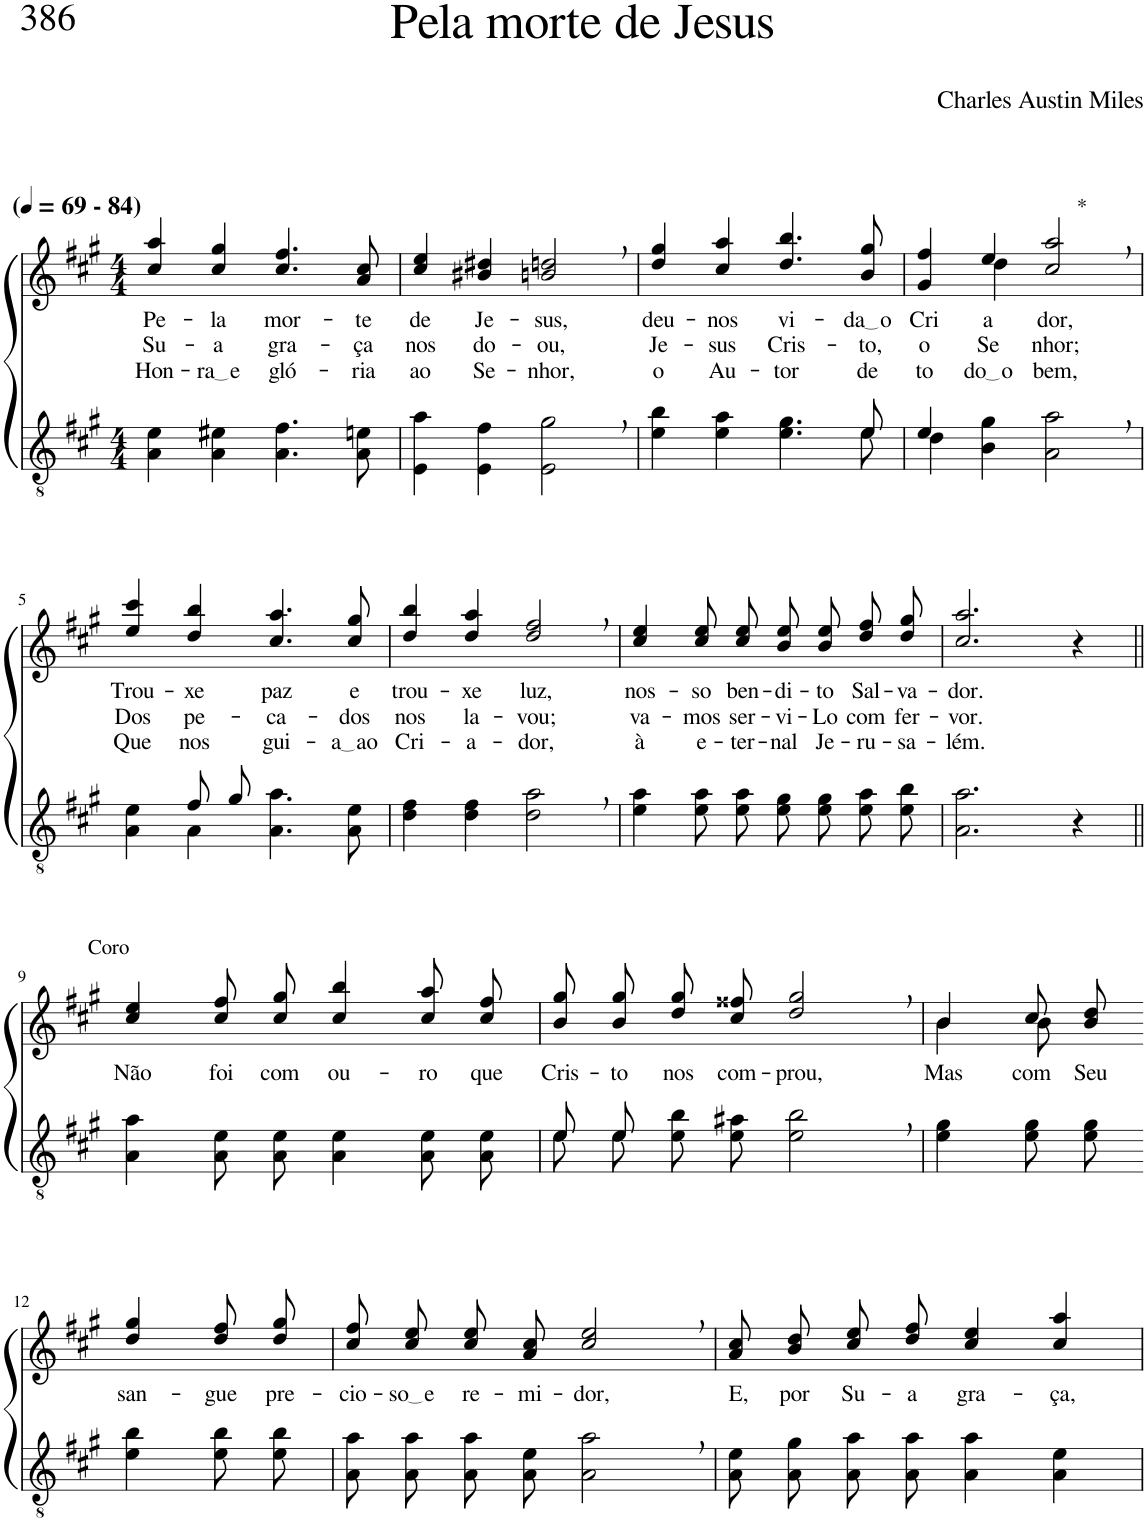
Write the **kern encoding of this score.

**kern	**kern	**text	**text	**text
*part2	*part1	*part1	*part1	*part1
*staff2	*staff1	*staff1	*staff1	*staff1
*I"Parte III e IV	*I"Parte I e II	*	*	*
*clefGv2	*clefG2	*	*	*
*Trd5c9	*Trd5c9	*	*	*
*k[f#c#g#]	*k[f#c#g#]	*	*	*
*M4/4	*M4/4	*	*	*
*MM69	*MM69	*	*	*
=1	=1	=1	=1	=1
!	!LO:TX:a:B:t=(	!	!	!
!	!LO:TX:a:B:t=- 84)	!	!	!
!	!	!LO:LY:b	!LO:LY:b	!LO:LY:b
4A\ 4e\	4cc#/ 4aa/	Pe-	Su-	Hon-
!	!	!LO:LY:b	!LO:LY:b	!LO:LY:b
4A\ 4e#X\	4cc#/ 4gg#/	-la	-a	ra e
!	!	!LO:LY:b	!LO:LY:b	!LO:LY:b
4.A\ 4.f#\	4.cc#/ 4.ff#/	mor-	gra-	gló-
!	!	!LO:LY:b	!LO:LY:b	!LO:LY:b
8A\ 8en\	8a/ 8cc#/	-te	-ça	-ria
=2	=2	=2	=2	=2
!	!	!LO:LY:b	!LO:LY:b	!LO:LY:b
4E\ 4a\	4cc#/ 4ee/	de	nos	ao
!	!	!LO:LY:b	!LO:LY:b	!LO:LY:b
4E\ 4f#\	4b#X/ 4dd#X/	Je-	do-	Se-
!	!	!LO:LY:b	!LO:LY:b	!LO:LY:b
2E\, 2g#\,	2bn/, 2ddn/,	-sus,	-ou,	-nhor,
=3	=3	=3	=3	=3
*^	*	*	*	*
!	!	!	!LO:LY:b	!LO:LY:b	!LO:LY:b
4e\ 4b\	2..ryy	4dd/ 4gg#/	deu-	Je-	o
!	!	!	!LO:LY:b	!LO:LY:b	!LO:LY:b
4e\ 4a\	.	4cc#/ 4aa/	-nos	-sus	Au-
!	!	!	!LO:LY:b	!LO:LY:b	!LO:LY:b
4.e\ 4.g#\	.	4.dd/ 4.bb/	vi-	Cris-	-tor
!	!	!	!LO:LY:b	!LO:LY:b	!LO:LY:b
8e\	8e/	8b/ 8gg#/	da o	-to,	de
=4	=4	=4	=4	=4	=4
!	!	!	!LO:LY:b	!LO:LY:b	!LO:LY:b
*	*	*^	*	*	*
4e/	4d\	4g#/ 4ff#/	4ryy	Cri-	o	to-
!	!	!	!	!LO:LY:b	!LO:LY:b	!LO:LY:b
2.ryy	4B\ 4g#\	4ee/	4dd\	-a-	Se-	do o
!	!	!LO:TX:a:t=*	!	!	!	!
!	!	!	!	!LO:LY:b	!LO:LY:b	!LO:LY:b
.	2A\ 2a\	2cc#/, 2aa/,	2ryy	-dor,	-nhor;	bem,
!!LO:LB:g=z
=5	=5	=5	=5	=5	=5	=5
!	!	!	!	!LO:LY:b	!LO:LY:b	!LO:LY:b
*	*	*v	*v	*	*	*
4ryy	4A\ 4e\	4ee/ 4ccc#/	Trou-	Dos	Que
!	!	!	!LO:LY:b	!LO:LY:b	!LO:LY:b
8f#/L	4A\	4dd/ 4bb/	-xe	pe-	nos
8g#/J	.	.	.	.	.
!	!	!	!LO:LY:b	!LO:LY:b	!LO:LY:b
2ryy	4.A\ 4.a\	4.cc#/ 4.aa/	paz	-ca-	gui-
!	!	!	!LO:LY:b	!LO:LY:b	!LO:LY:b
.	8A\ 8e\	8cc#/ 8gg#/	e	-dos	a ao
=6	=6	=6	=6	=6	=6
!	!	!	!LO:LY:b	!LO:LY:b	!LO:LY:b
*v	*v	*	*	*	*
4d\ 4f#\	4dd/ 4bb/	trou-	nos	Cri-
!	!	!LO:LY:b	!LO:LY:b	!LO:LY:b
4d\ 4f#\	4dd/ 4aa/	-xe	la-	-a-
!	!	!LO:LY:b	!LO:LY:b	!LO:LY:b
2d\, 2a\,	2dd/, 2ff#/,	luz,	-vou;	-dor,
=7	=7	=7	=7	=7
!	!	!LO:LY:b	!LO:LY:b	!LO:LY:b
4e\ 4a\	4cc#/ 4ee/	nos-	va-	à
!	!	!LO:LY:b	!LO:LY:b	!LO:LY:b
8e\ 8a\L	8cc#\ 8ee\L	-so	-mos	e-
!	!	!LO:LY:b	!LO:LY:b	!LO:LY:b
8e\ 8a\J	8cc#\ 8ee\J	ben-	ser-	-ter-
!	!	!LO:LY:b	!LO:LY:b	!LO:LY:b
8e\ 8g#\L	8b\ 8ee\L	-di-	-vi-	-nal
!	!	!LO:LY:b	!LO:LY:b	!LO:LY:b
8e\ 8g#\J	8b\ 8ee\J	-to	-Lo	Je-
!	!	!LO:LY:b	!LO:LY:b	!LO:LY:b
8e\ 8a\L	8dd\ 8ff#\L	Sal-	com	-ru-
!	!	!LO:LY:b	!LO:LY:b	!LO:LY:b
8e\ 8b\J	8dd\ 8gg#\J	-va-	fer-	-sa-
=8	=8	=8	=8	=8
!	!	!LO:LY:b	!LO:LY:b	!LO:LY:b
2.A\ 2.a\	2.cc#/ 2.aa/	-dor.	-vor.	-lém.
4r	4r	.	.	.
!!LO:LB:g=z
=9||	=9||	=9||	=9||	=9||
!	!LO:TX:a:t=Coro	!	!	!
!	!	!LO:LY:b	!	!
4A\ 4a\	4cc#/ 4ee/	Não	.	.
!	!	!LO:LY:b	!	!
8A\ 8e\L	8cc#\ 8ff#\L	foi	.	.
!	!	!LO:LY:b	!	!
8A\ 8e\J	8cc#\ 8gg#\J	com	.	.
!	!	!LO:LY:b	!	!
4A\ 4e\	4cc#/ 4bb/	ou-	.	.
!	!	!LO:LY:b	!	!
8A\ 8e\L	8cc#\ 8aa\L	-ro	.	.
!	!	!LO:LY:b	!	!
8A\ 8e\J	8cc#\ 8ff#\J	que	.	.
=10	=10	=10	=10	=10
*^	*	*	*	*
!	!	!	!LO:LY:b	!	!
8e\L	8e/L	8b\ 8gg#\L	Cris-	.	.
!	!	!	!LO:LY:b	!	!
8e\J	8e/J	8b\ 8gg#\J	-to	.	.
!	!	!	!LO:LY:b	!	!
8e\ 8b\L	2.ryy	8dd\ 8gg#\L	nos	.	.
!	!	!	!LO:LY:b	!	!
8e\ 8a#X\J	.	8cc#\ 8ff##X\J	com-	.	.
!	!	!	!LO:LY:b	!	!
2e\, 2b\,	.	2dd/, 2gg#/,	-prou,	.	.
*v	*v	*	*	*	*
=11	=11	=11	=11	=11
*	*^	*	*	*
!	!	!	!LO:LY:b	!	!
4e\ 4g#\	4b/	4b\	Mas	.	.
!	!	!	!LO:LY:b	!	!
8e\ 8g#\L	8cc#\L	8b\	com	.	.
!	!	!	!LO:LY:b	!	!
8e\ 8g#\J	8b\ 8dd\J	8ryy	Seu	.	.
!!LO:LB:g=z
=12-	=12-	=12-	=12-	=12-	=12-
!	!	!	!LO:LY:b	!	!
*	*v	*v	*	*	*
4e\ 4b\	4dd/ 4gg#/	san-	.	.
!	!	!LO:LY:b	!	!
8e\ 8b\L	8dd\ 8ff#\L	-gue	.	.
!	!	!LO:LY:b	!	!
8e\ 8b\J	8dd\ 8gg#\J	pre-	.	.
=13	=13	=13	=13	=13
!	!	!LO:LY:b	!	!
8A\ 8a\L	8cc#\ 8ff#\L	-cio-	.	.
!	!	!LO:LY:b	!	!
8A\ 8a\J	8cc#\ 8ee\J	so e	.	.
!	!	!LO:LY:b	!	!
8A\ 8a\L	8cc#\ 8ee\L	re-	.	.
!	!	!LO:LY:b	!	!
8A\ 8e\J	8a\ 8cc#\J	-mi-	.	.
!	!	!LO:LY:b	!	!
2A\, 2a\,	2cc#/, 2ee/,	-dor,	.	.
=14	=14	=14	=14	=14
!	!	!LO:LY:b	!	!
8A\ 8e\L	8a\ 8cc#\L	E,	.	.
!	!	!LO:LY:b	!	!
8A\ 8g#\J	8b\ 8dd\J	por	.	.
!	!	!LO:LY:b	!	!
8A\ 8a\L	8cc#\ 8ee\L	Su-	.	.
!	!	!LO:LY:b	!	!
8A\ 8a\J	8dd\ 8ff#\J	-a	.	.
!	!	!LO:LY:b	!	!
4A\ 4a\	4cc#/ 4ee/	gra-	.	.
!	!	!LO:LY:b	!	!
4A\ 4e\	4cc#/ 4aa/	-ça,	.	.
=	=	=	=	=
*-	*-	*-	*-	*-
